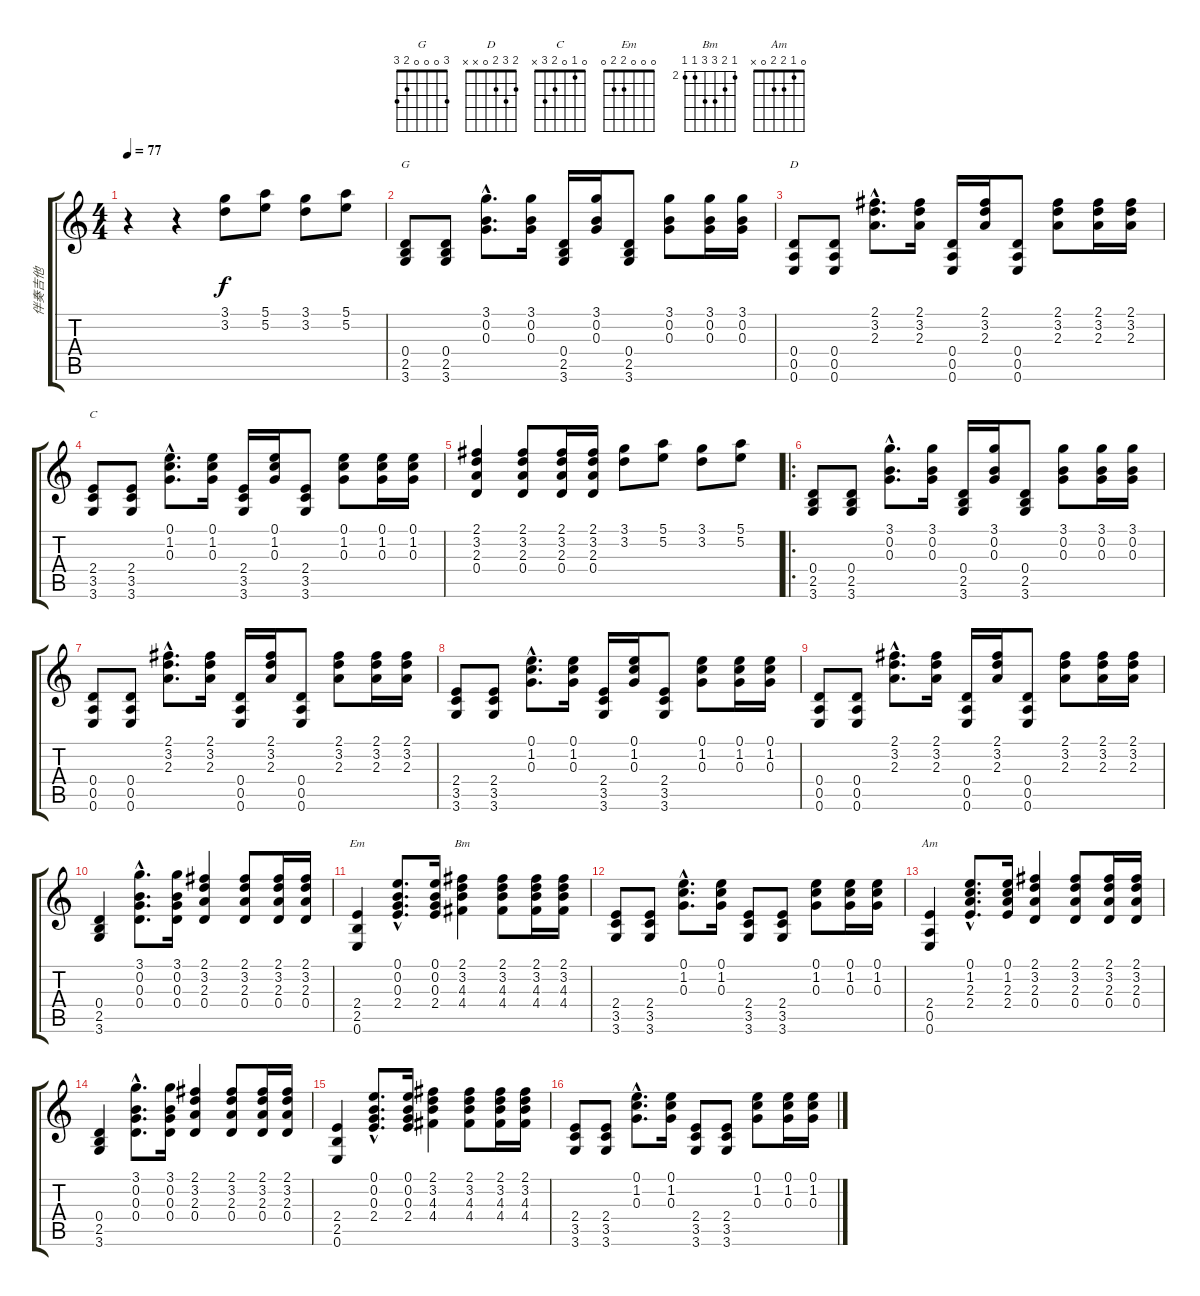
\track ("伴奏吉他" "伴奏吉他") {instrument acousticguitarsteel}
\staff {score tabs}
\tuning (E4 B3 G3 D3 A2 E2) {hide}
\chord ("G" 3 0 0 0 2 3)
\chord ("D" 2 3 2 0 x x)
\chord ("C" 0 1 0 2 3 x)
\chord ("Em" 0 0 0 2 2 0)
\chord ("Bm" 2 3 4 4 2 2) {firstfret 2}
\chord ("Am" 0 1 2 2 0 x)
\ts (4 4)
\tempo 77
\clef g2
\ks c
r.4{dy f instrument acousticguitarsteel} r.4 (3.1 3.2).8 (5.1 5.2).8 (3.1 3.2).8 (5.1 5.2).8 |
(0.4 2.5 3.6).8{ch "G"} (0.4 2.5 3.6).8 (3.1{hac} 0.2{hac} 0.3{hac}).8{d} (3.1 0.2 0.3).16 (0.4 2.5 3.6).16 (3.1 0.2 0.3).16 (0.4 2.5 3.6).8 (3.1 0.2 0.3).8 (3.1 0.2 0.3).16 (3.1 0.2 0.3).16 |
(0.4 0.5 0.6).8{ch "D"} (0.4 0.5 0.6).8 (2.1{hac} 3.2{hac} 2.3{hac}).8{d} (2.1 3.2 2.3).16 (0.4 0.5 0.6).16 (2.1 3.2 2.3).16 (0.4 0.5 0.6).8 (2.1 3.2 2.3).8 (2.1 3.2 2.3).16 (2.1 3.2 2.3).16 |
(2.4 3.5 3.6).8{ch "C"} (2.4 3.5 3.6).8 (0.1{hac} 1.2{hac} 0.3{hac}).8{d} (0.1 1.2 0.3).16 (2.4 3.5 3.6).16 (0.1 1.2 0.3).16 (2.4 3.5 3.6).8 (0.1 1.2 0.3).8 (0.1 1.2 0.3).16 (0.1 1.2 0.3).16 |
(2.1 3.2 2.3 0.4).4 (2.1 3.2 2.3 0.4).8 (2.1 3.2 2.3 0.4).16 (2.1 3.2 2.3 0.4).16 (3.1 3.2).8 (5.1 5.2).8 (3.1 3.2).8 (5.1 5.2).8 |
\ro
(0.4 2.5 3.6).8 (0.4 2.5 3.6).8 (3.1{hac} 0.2{hac} 0.3{hac}).8{d} (3.1 0.2 0.3).16 (0.4 2.5 3.6).16 (3.1 0.2 0.3).16 (0.4 2.5 3.6).8 (3.1 0.2 0.3).8 (3.1 0.2 0.3).16 (3.1 0.2 0.3).16 |
(0.4 0.5 0.6).8 (0.4 0.5 0.6).8 (2.1{hac} 3.2{hac} 2.3{hac}).8{d} (2.1 3.2 2.3).16 (0.4 0.5 0.6).16 (2.1 3.2 2.3).16 (0.4 0.5 0.6).8 (2.1 3.2 2.3).8 (2.1 3.2 2.3).16 (2.1 3.2 2.3).16 |
(2.4 3.5 3.6).8 (2.4 3.5 3.6).8 (0.1{hac} 1.2{hac} 0.3{hac}).8{d} (0.1 1.2 0.3).16 (2.4 3.5 3.6).16 (0.1 1.2 0.3).16 (2.4 3.5 3.6).8 (0.1 1.2 0.3).8 (0.1 1.2 0.3).16 (0.1 1.2 0.3).16 |
(0.4 0.5 0.6).8 (0.4 0.5 0.6).8 (2.1{hac} 3.2{hac} 2.3{hac}).8{d} (2.1 3.2 2.3).16 (0.4 0.5 0.6).16 (2.1 3.2 2.3).16 (0.4 0.5 0.6).8 (2.1 3.2 2.3).8 (2.1 3.2 2.3).16 (2.1 3.2 2.3).16 |
(0.4 2.5 3.6).4 (3.1{hac} 0.2{hac} 0.3{hac} 0.4{hac}).8{d} (3.1 0.2 0.3 0.4).16 (2.1 3.2 2.3 0.4).4 (2.1 3.2 2.3 0.4).8 (2.1 3.2 2.3 0.4).16 (2.1 3.2 2.3 0.4).16 |
(2.4 2.5 0.6).4{ch "Em"} (0.1{hac} 0.2{hac} 0.3{hac} 2.4{hac}).8{d} (0.1 0.2 0.3 2.4).16 (2.1 3.2 4.3 4.4).4{ch "Bm"} (2.1 3.2 4.3 4.4).8 (2.1 3.2 4.3 4.4).16 (2.1 3.2 4.3 4.4).16 |
(2.4 3.5 3.6).8 (2.4 3.5 3.6).8 (0.1{hac} 1.2{hac} 0.3{hac}).8{d} (0.1 1.2 0.3).16 (2.4 3.5 3.6).8 (2.4 3.5 3.6).8 (0.1 1.2 0.3).8 (0.1 1.2 0.3).16 (0.1 1.2 0.3).16 |
(2.4 0.5 0.6).4{ch "Am"} (0.1{hac} 1.2{hac} 2.3{hac} 2.4{hac}).8{d} (0.1 1.2 2.3 2.4).16 (2.1 3.2 2.3 0.4).4 (2.1 3.2 2.3 0.4).8 (2.1 3.2 2.3 0.4).16 (2.1 3.2 2.3 0.4).16 |
(0.4 2.5 3.6).4 (3.1{hac} 0.2{hac} 0.3{hac} 0.4{hac}).8{d} (3.1 0.2 0.3 0.4).16 (2.1 3.2 2.3 0.4).4 (2.1 3.2 2.3 0.4).8 (2.1 3.2 2.3 0.4).16 (2.1 3.2 2.3 0.4).16 |
(2.4 2.5 0.6).4 (0.1{hac} 0.2{hac} 0.3{hac} 2.4{hac}).8{d} (0.1 0.2 0.3 2.4).16 (2.1 3.2 4.3 4.4).4 (2.1 3.2 4.3 4.4).8 (2.1 3.2 4.3 4.4).16 (2.1 3.2 4.3 4.4).16 |
(2.4 3.5 3.6).8 (2.4 3.5 3.6).8 (0.1{hac} 1.2{hac} 0.3{hac}).8{d} (0.1 1.2 0.3).16 (2.4 3.5 3.6).8 (2.4 3.5 3.6).8 (0.1 1.2 0.3).8 (0.1 1.2 0.3).16 (0.1 1.2 0.3).16
